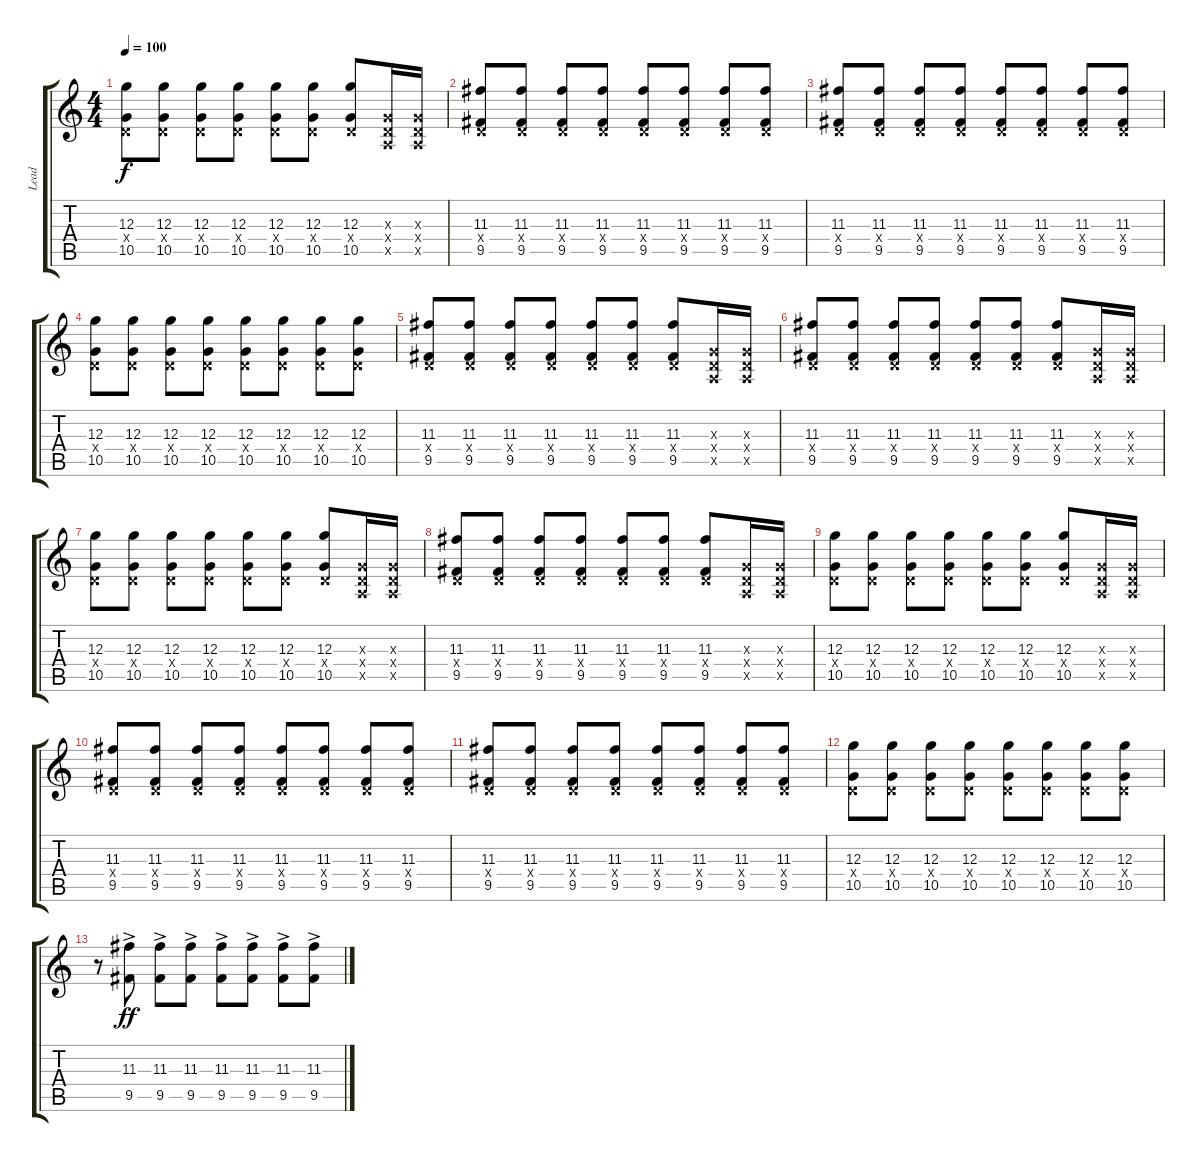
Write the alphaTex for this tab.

\track ("Lead" "Lead") {instrument electricguitarjazz}
\staff {score tabs}
\tuning (E4 B3 G3 D3 A2 E2) {hide}
\ts (4 4)
\tempo 100
\clef g2
\ks c
(12.3 0.4{x} 10.5).8{dy f} (12.3 0.4{x} 10.5).8 (12.3 0.4{x} 10.5).8 (12.3 0.4{x} 10.5).8 (12.3 0.4{x} 10.5).8 (12.3 0.4{x} 10.5).8 (12.3 0.4{x} 10.5).8 (0.3{x} 0.4{x} 0.5{x}).16 (0.3{x} 0.4{x} 0.5{x}).16 |
(11.3 0.4{x} 9.5).8 (11.3 0.4{x} 9.5).8 (11.3 0.4{x} 9.5).8 (11.3 0.4{x} 9.5).8 (11.3 0.4{x} 9.5).8 (11.3 0.4{x} 9.5).8 (11.3 0.4{x} 9.5).8 (11.3 0.4{x} 9.5).8 |
(11.3 0.4{x} 9.5).8 (11.3 0.4{x} 9.5).8 (11.3 0.4{x} 9.5).8 (11.3 0.4{x} 9.5).8 (11.3 0.4{x} 9.5).8 (11.3 0.4{x} 9.5).8 (11.3 0.4{x} 9.5).8 (11.3 0.4{x} 9.5).8 |
(12.3 0.4{x} 10.5).8 (12.3 0.4{x} 10.5).8 (12.3 0.4{x} 10.5).8 (12.3 0.4{x} 10.5).8 (12.3 0.4{x} 10.5).8 (12.3 0.4{x} 10.5).8 (12.3 0.4{x} 10.5).8 (12.3 0.4{x} 10.5).8 |
(11.3 0.4{x} 9.5).8 (11.3 0.4{x} 9.5).8 (11.3 0.4{x} 9.5).8 (11.3 0.4{x} 9.5).8 (11.3 0.4{x} 9.5).8 (11.3 0.4{x} 9.5).8 (11.3 0.4{x} 9.5).8 (0.3{x} 0.4{x} 0.5{x}).16 (0.3{x} 0.4{x} 0.5{x}).16 |
(11.3 0.4{x} 9.5).8 (11.3 0.4{x} 9.5).8 (11.3 0.4{x} 9.5).8 (11.3 0.4{x} 9.5).8 (11.3 0.4{x} 9.5).8 (11.3 0.4{x} 9.5).8 (11.3 0.4{x} 9.5).8 (0.3{x} 0.4{x} 0.5{x}).16 (0.3{x} 0.4{x} 0.5{x}).16 |
(12.3 0.4{x} 10.5).8 (12.3 0.4{x} 10.5).8 (12.3 0.4{x} 10.5).8 (12.3 0.4{x} 10.5).8 (12.3 0.4{x} 10.5).8 (12.3 0.4{x} 10.5).8 (12.3 0.4{x} 10.5).8 (0.3{x} 0.4{x} 0.5{x}).16 (0.3{x} 0.4{x} 0.5{x}).16 |
(11.3 0.4{x} 9.5).8 (11.3 0.4{x} 9.5).8 (11.3 0.4{x} 9.5).8 (11.3 0.4{x} 9.5).8 (11.3 0.4{x} 9.5).8 (11.3 0.4{x} 9.5).8 (11.3 0.4{x} 9.5).8 (0.3{x} 0.4{x} 0.5{x}).16 (0.3{x} 0.4{x} 0.5{x}).16 |
(12.3 0.4{x} 10.5).8 (12.3 0.4{x} 10.5).8 (12.3 0.4{x} 10.5).8 (12.3 0.4{x} 10.5).8 (12.3 0.4{x} 10.5).8 (12.3 0.4{x} 10.5).8 (12.3 0.4{x} 10.5).8 (0.3{x} 0.4{x} 0.5{x}).16 (0.3{x} 0.4{x} 0.5{x}).16 |
(11.3 0.4{x} 9.5).8 (11.3 0.4{x} 9.5).8 (11.3 0.4{x} 9.5).8 (11.3 0.4{x} 9.5).8 (11.3 0.4{x} 9.5).8 (11.3 0.4{x} 9.5).8 (11.3 0.4{x} 9.5).8 (11.3 0.4{x} 9.5).8 |
(11.3 0.4{x} 9.5).8 (11.3 0.4{x} 9.5).8 (11.3 0.4{x} 9.5).8 (11.3 0.4{x} 9.5).8 (11.3 0.4{x} 9.5).8 (11.3 0.4{x} 9.5).8 (11.3 0.4{x} 9.5).8 (11.3 0.4{x} 9.5).8 |
(12.3 0.4{x} 10.5).8 (12.3 0.4{x} 10.5).8 (12.3 0.4{x} 10.5).8 (12.3 0.4{x} 10.5).8 (12.3 0.4{x} 10.5).8 (12.3 0.4{x} 10.5).8 (12.3 0.4{x} 10.5).8 (12.3 0.4{x} 10.5).8 |
r.8 (11.3{ac} 9.5{ac}).8{dy ff} (11.3{ac} 9.5{ac}).8 (11.3{ac} 9.5{ac}).8 (11.3{ac} 9.5{ac}).8 (11.3{ac} 9.5{ac}).8 (11.3{ac} 9.5{ac}).8 (11.3{ac} 9.5{ac}).8
